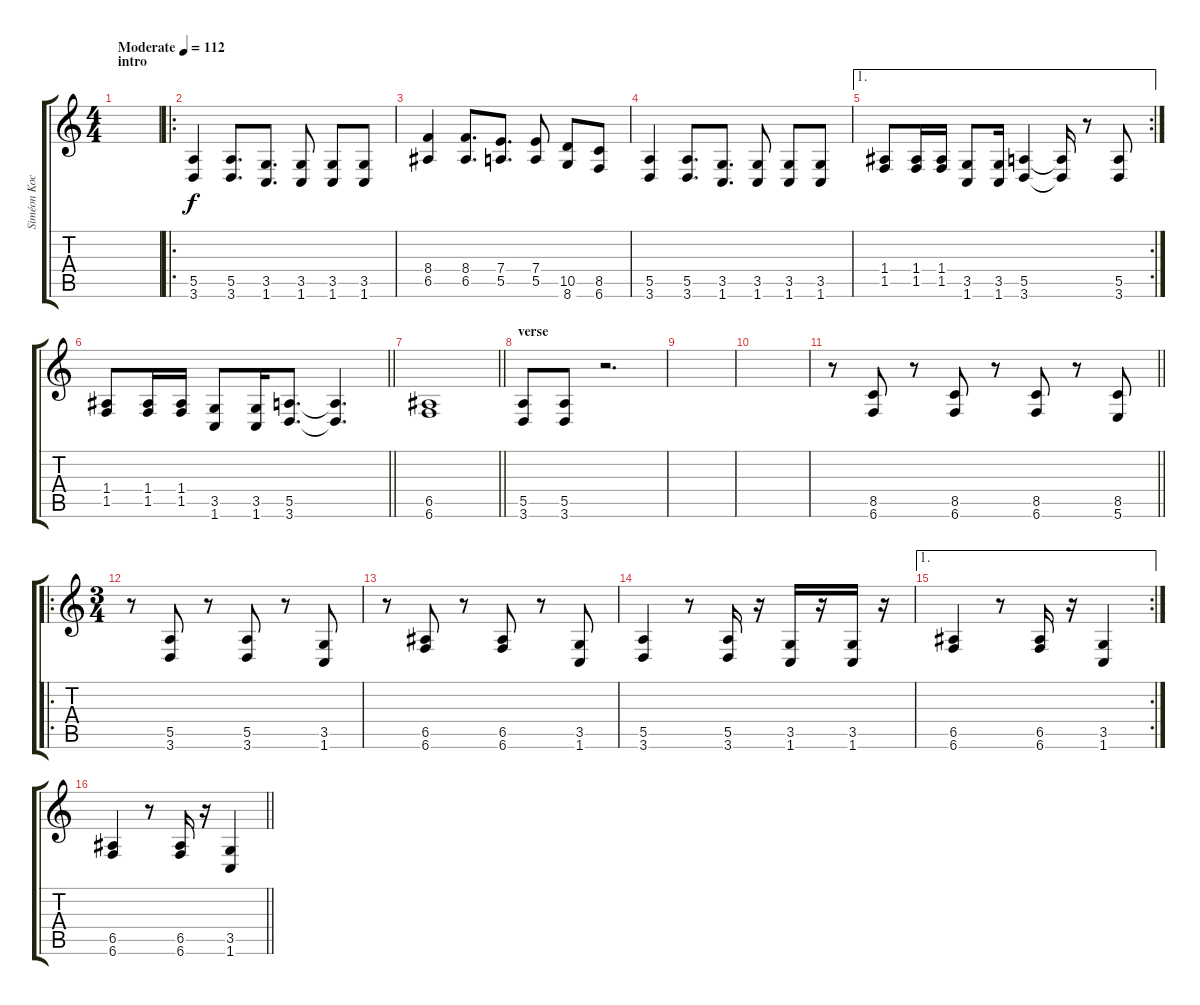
\track ("Siméon Koch" "Siméon Koc") {instrument distortionguitar}
\staff {score tabs}
\tuning (B3 Gb3 D3 A2 E2 B1) {hide}
\ts (4 4)
\section ("" "intro")
\tempo (112 "Moderate")
\clef g2
\ks c
|
\ro
(5.5 3.6).4 (5.5 3.6).8{d} (3.5 1.6).8{d} (3.5 1.6).8 (3.5 1.6).8 (3.5 1.6).8 |
(8.4 6.5).4 (8.4 6.5).8{d} (7.4 5.5).8{d} (7.4 5.5).8 (10.5 8.6).8 (8.5 6.6).8 |
(5.5 3.6).4 (5.5 3.6).8{d} (3.5 1.6).8{d} (3.5 1.6).8 (3.5 1.6).8 (3.5 1.6).8 |
\ae 1
\rc 2
(1.4 1.5).8 (1.4 1.5).16 (1.4 1.5).16 (3.5 1.6).8 (3.5 1.6).16 (5.5 3.6).4 (5.5{t} 3.6{t}).16 r.8 (5.5 3.6).8 |
\barLineRight lightlight
(1.4 1.5).8 (1.4 1.5).16 (1.4 1.5).16 (3.5 1.6).8 (3.5 1.6).16 (5.5 3.6).8{d} (5.5{t} 3.6{t}).4{d} |
\section ("" "")
\barLineRight lightlight
(6.5 6.6).1 |
\section ("" "verse")
(5.5 3.6).8 (5.5 3.6).8 r.2{d} |
|
|
\barLineRight lightlight
r.8 (8.5 6.6).8 r.8 (8.5 6.6).8 r.8 (8.5 6.6).8 r.8 (8.5 5.6).8 |
\ro
\ts (3 4)
\section ("" "")
r.8 (5.5 3.6).8 r.8 (5.5 3.6).8 r.8 (3.5 1.6).8 |
r.8 (6.5 6.6).8 r.8 (6.5 6.6).8 r.8 (3.5 1.6).8 |
(5.5 3.6).4 r.8 (5.5 3.6).16 r.16 (3.5 1.6).16 r.16 (3.5 1.6).16 r.16 |
\ae 1
\rc 2
(6.5 6.6).4 r.8 (6.5 6.6).16 r.16 (3.5 1.6).4 |
\barLineRight lightlight
(6.5 6.6).4 r.8 (6.5 6.6).16 r.16 (3.5 1.6).4
